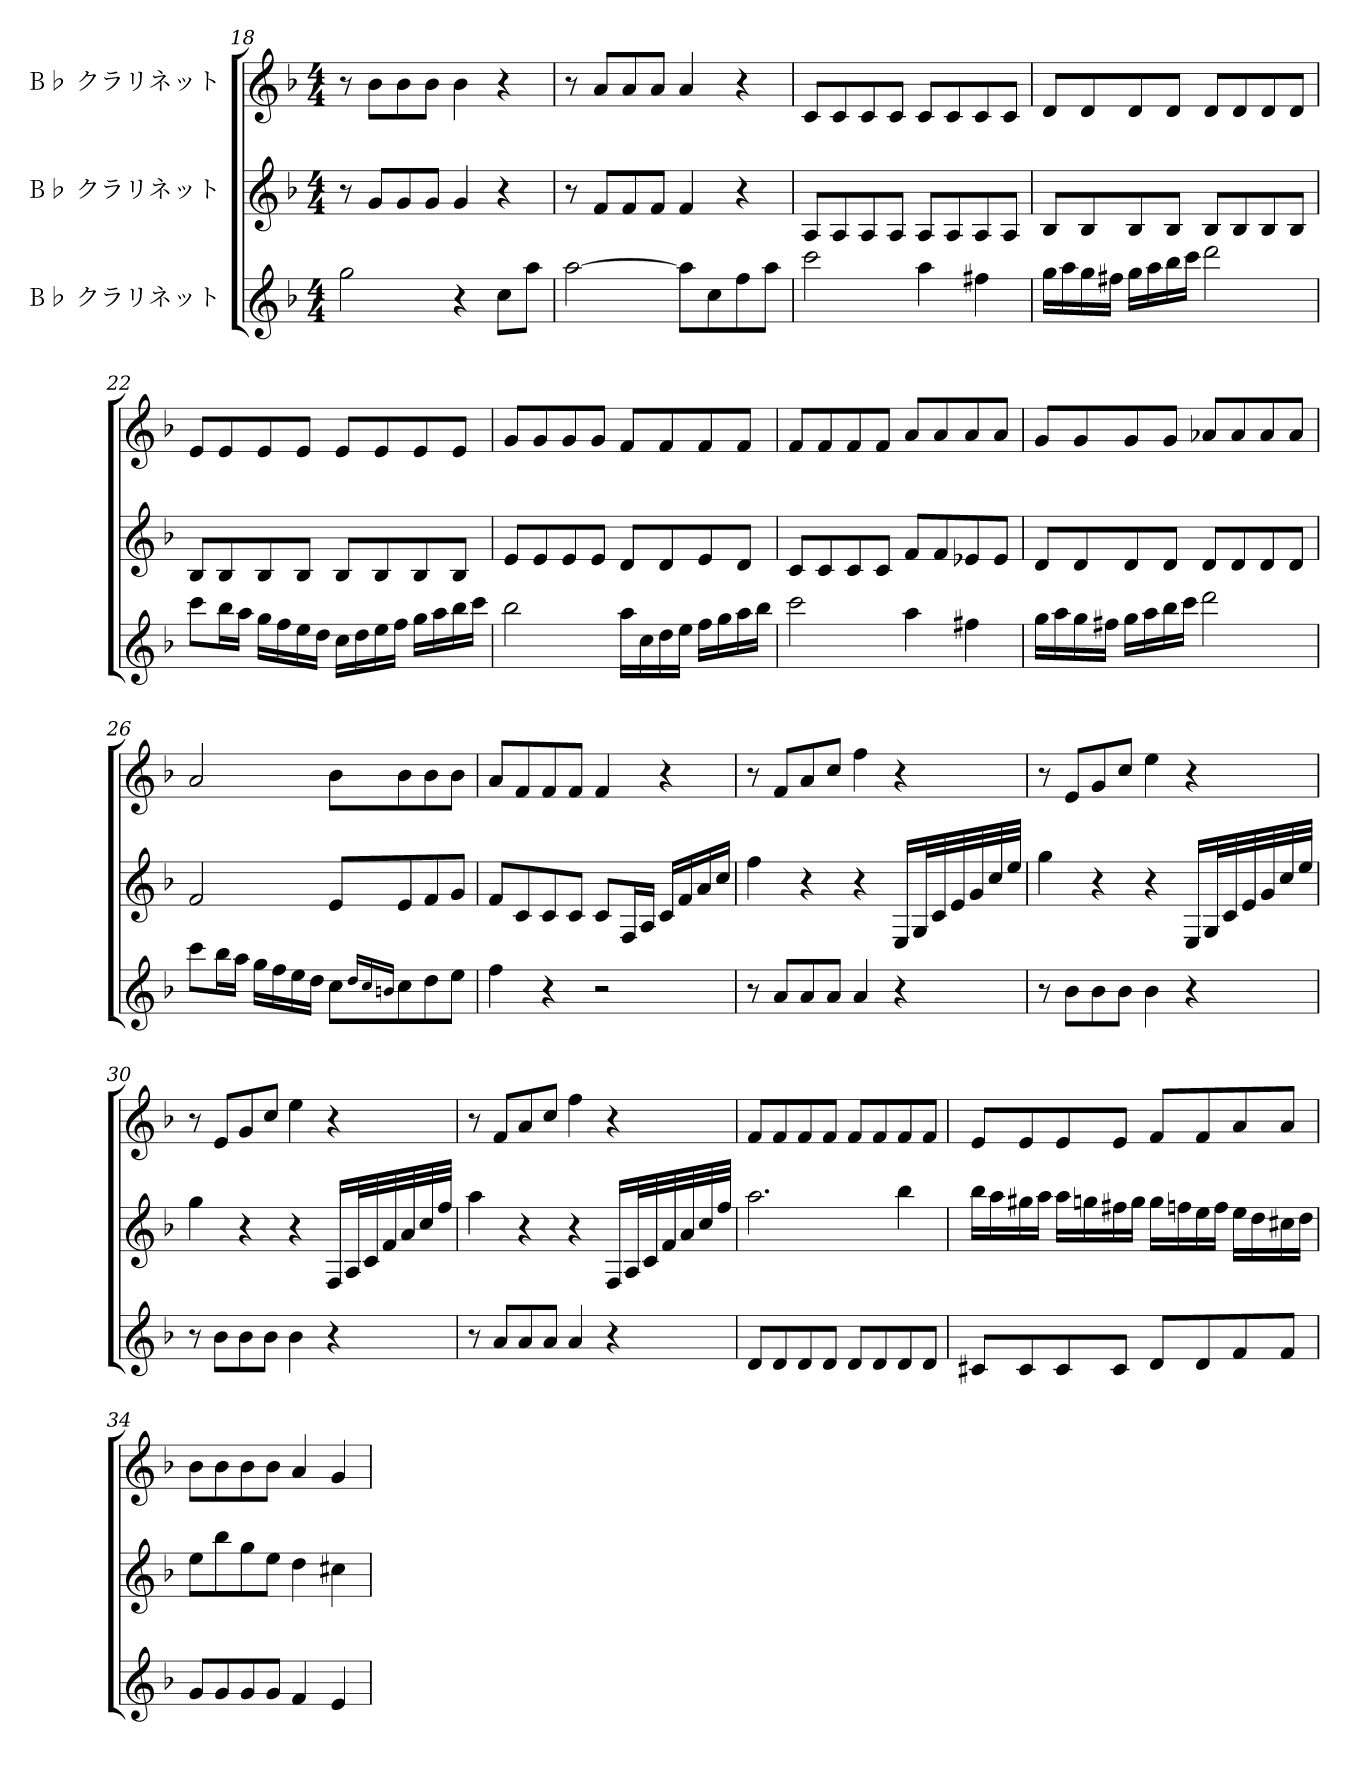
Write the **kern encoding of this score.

**kern	**kern	**kern
*part3	*part2	*part1
*staff3	*staff2	*staff1
*I"B♭ クラリネット	*I"B♭ クラリネット	*I"B♭ クラリネット
*clefG2	*clefG2	*clefG2
*ITrd1c2	*ITrd1c2	*ITrd1c2
*k[b-e-a-]	*k[b-e-a-]	*k[b-e-a-]
*M4/4	*M4/4	*M4/4
=18	=18	=18
2ff\	8r	8r
.	8f/L	8a-\L
.	8f/	8a-\
.	8f/J	8a-\J
4r	4f/	4a-\
8b-\L	4r	4r
8gg\J	.	.
!!LO:LB:g=z
=19	=19	=19
[2gg\	8r	8r
.	8e-/L	8g/L
.	8e-/	8g/
.	8e-/J	8g/J
8gg\L]	4e-/	4g/
8b-\	.	.
8ee-\	4r	4r
8gg\J	.	.
=20	=20	=20
2bb-\	8G/L	8B-/L
.	8G/	8B-/
.	8G/	8B-/
.	8G/J	8B-/J
4gg\	8G/L	8B-/L
.	8G/	8B-/
4een\	8G/	8B-/
.	8G/J	8B-/J
=21	=21	=21
16ff\LL	8A-/L	8c/L
16gg\	.	.
16ff\	8A-/	8c/
16een\JJ	.	.
16ff\LL	8A-/	8c/
16gg\	.	.
16aa-\	8A-/J	8c/J
16bb-\JJ	.	.
2ccc\	8A-/L	8c/L
.	8A-/	8c/
.	8A-/	8c/
.	8A-/J	8c/J
!!LO:PB:g=z
=22	=22	=22
8bb-\L	8A-/L	8d/L
16aa-\L	8A-/	8d/
16gg\JJ	.	.
16ff\LL	8A-/	8d/
16ee-\	.	.
16dd\	8A-/J	8d/J
16cc\JJ	.	.
16b-\LL	8A-/L	8d/L
16cc\	.	.
16dd\	8A-/	8d/
16ee-\JJ	.	.
16ff\LL	8A-/	8d/
16gg\	.	.
16aa-\	8A-/J	8d/J
16bb-\JJ	.	.
=23	=23	=23
2aa-\	8d/L	8f/L
.	8d/	8f/
.	8d/	8f/
.	8d/J	8f/J
16gg\LL	8c/L	8e-/L
16b-\	.	.
16cc\	8c/	8e-/
16dd\JJ	.	.
16ee-\LL	8d/	8e-/
16ff\	.	.
16gg\	8c/J	8e-/J
16aa-\JJ	.	.
=24	=24	=24
2bb-\	8B-/L	8e-/L
.	8B-/	8e-/
.	8B-/	8e-/
.	8B-/J	8e-/J
4gg\	8e-/L	8g/L
.	8e-/	8g/
4een\	8d-X/	8g/
.	8d-/J	8g/J
!!LO:LB:g=z
=25	=25	=25
16ff\LL	8c/L	8f/L
16gg\	.	.
16ff\	8c/	8f/
16een\JJ	.	.
16ff\LL	8c/	8f/
16gg\	.	.
16aa-\	8c/J	8f/J
16bb-\JJ	.	.
2ccc\	8c/L	8g-X/L
.	8c/	8g-/
.	8c/	8g-/
.	8c/J	8g-/J
=26	=26	=26
8bb-\L	2e-/	2g/
16aa-\L	.	.
16gg\JJ	.	.
16ff\LL	.	.
16ee-\	.	.
16dd\	.	.
16cc\JJ	.	.
8b-\L	8d/L	8a-\L
16qcc/LL	.	.
16qb-/	.	.
16qan/JJ	.	.
8b-\	8d/	8a-\
8cc\	8e-/	8a-\
8dd\J	8f/J	8a-\J
=27	=27	=27
4ee-\	8e-/L	8g/L
.	8B-/	8e-/
4r	8B-/	8e-/
.	8B-/J	8e-/J
2r	8B-/L	4e-/
.	16E-/L	.
.	16G/JJ	.
.	16B-/LL	4r
.	16e-/	.
.	16g/	.
.	16b-/JJ	.
!!LO:LB:g=z
=28	=28	=28
8r	4ee-\	8r
8g/L	.	8e-/L
8g/	4r	8g/
8g/J	.	8b-/J
4g/	4r	4ee-\
4r	16D/LL	4r
.	32F/L	.
.	32B-/	.
.	32d/	.
.	32f/	.
.	32b-/	.
.	32dd/JJJ	.
=29	=29	=29
8r	4ff\	8r
8a-\L	.	8d/L
8a-\	4r	8f/
8a-\J	.	8b-/J
4a-\	4r	4dd\
4r	16D/LL	4r
.	32F/L	.
.	32B-/	.
.	32d/	.
.	32f/	.
.	32b-/	.
.	32dd/JJJ	.
=30	=30	=30
8r	4ff\	8r
8a-\L	.	8d/L
8a-\	4r	8f/
8a-\J	.	8b-/J
4a-\	4r	4dd\
4r	16E-/LL	4r
.	32G/L	.
.	32B-/	.
.	32e-/	.
.	32g/	.
.	32b-/	.
.	32ee-/JJJ	.
!!LO:LB:g=z
=31	=31	=31
8r	4gg\	8r
8g/L	.	8e-/L
8g/	4r	8g/
8g/J	.	8b-/J
4g/	4r	4ee-\
4r	16E-/LL	4r
.	32G/L	.
.	32B-/	.
.	32e-/	.
.	32g/	.
.	32b-/	.
.	32ee-/JJJ	.
=32	=32	=32
8c/L	2.gg\	8e-/L
8c/	.	8e-/
8c/	.	8e-/
8c/J	.	8e-/J
8c/L	.	8e-/L
8c/	.	8e-/
8c/	4aa-\	8e-/
8c/J	.	8e-/J
=33	=33	=33
8Bn/L	16aa-\LL	8d/L
.	16gg\	.
8B/	16ff#X\	8d/
.	16gg\JJ	.
8B/	16gg\LL	8d/
.	16ffn\	.
8B/J	16een\	8d/J
.	16ff\JJ	.
8c/L	16ff\LL	8e-/L
.	16ee-X\	.
8c/	16dd\	8e-/
.	16ee-\JJ	.
8e-/	16dd\LL	8g/
.	16cc\	.
8e-/J	16bn\	8g/J
.	16cc\JJ	.
!!LO:PB:g=z
=34	=34	=34
8f/L	8dd\L	8a-\L
8f/	8aa-\	8a-\
8f/	8ff\	8a-\
8f/J	8dd\J	8a-\J
4e-/	4cc\	4g/
4d/	4bn\	4f/
=	=	=
*-	*-	*-
